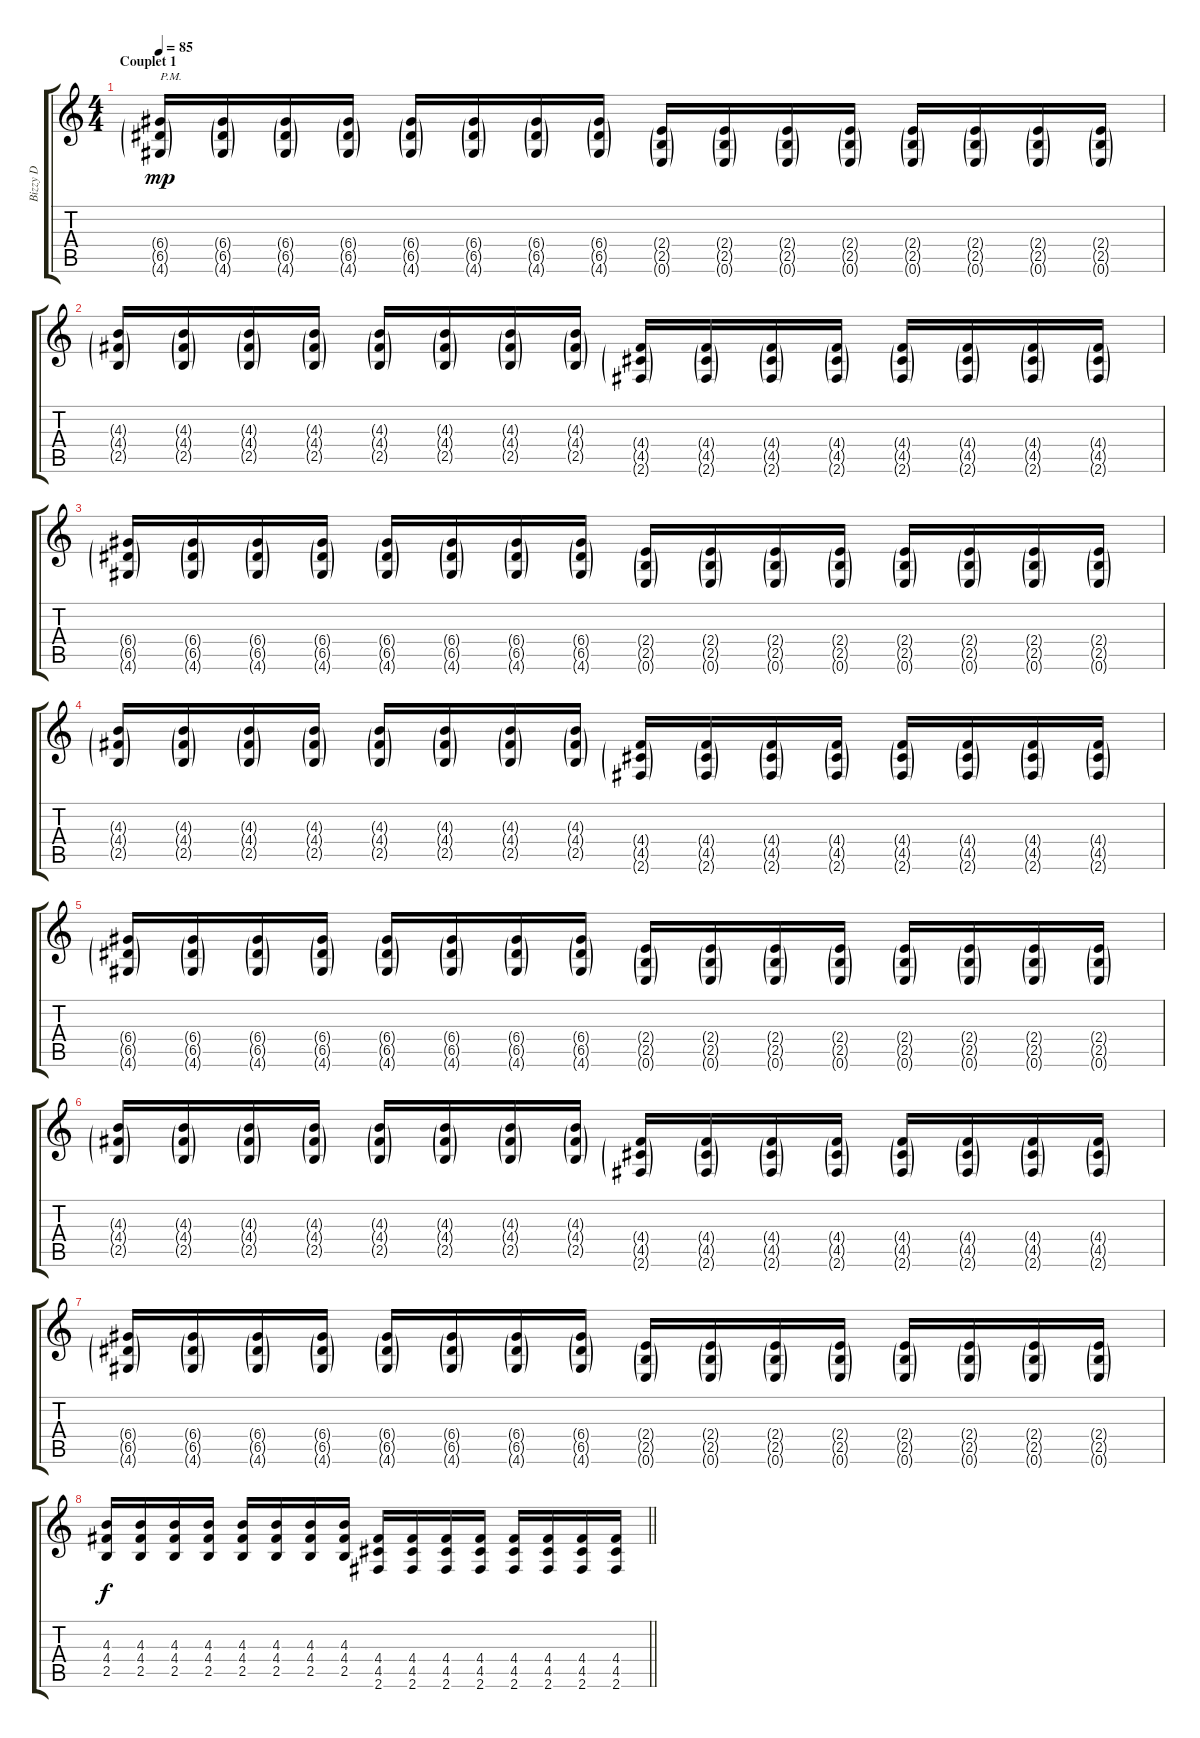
\track ("Bizzy D" "Bizzy D") {instrument distortionguitar}
\staff {score tabs}
\tuning (E4 B3 G3 D3 A2 E2) {hide}
\ts (4 4)
\section ("" "Couplet 1")
\tempo 85
\clef g2
\ks c
(6.4{g} 6.5{g} 4.6{g}).16{txt "P.M." dy mp} (6.4{g} 6.5{g} 4.6{g}).16 (6.4{g} 6.5{g} 4.6{g}).16 (6.4{g} 6.5{g} 4.6{g}).16 (6.4{g} 6.5{g} 4.6{g}).16 (6.4{g} 6.5{g} 4.6{g}).16 (6.4{g} 6.5{g} 4.6{g}).16 (6.4{g} 6.5{g} 4.6{g}).16 (2.4{g} 2.5{g} 0.6{g}).16 (2.4{g} 2.5{g} 0.6{g}).16 (2.4{g} 2.5{g} 0.6{g}).16 (2.4{g} 2.5{g} 0.6{g}).16 (2.4{g} 2.5{g} 0.6{g}).16 (2.4{g} 2.5{g} 0.6{g}).16 (2.4{g} 2.5{g} 0.6{g}).16 (2.4{g} 2.5{g} 0.6{g}).16 |
(4.3{g} 4.4{g} 2.5{g}).16 (4.3{g} 4.4{g} 2.5{g}).16 (4.3{g} 4.4{g} 2.5{g}).16 (4.3{g} 4.4{g} 2.5{g}).16 (4.3{g} 4.4{g} 2.5{g}).16 (4.3{g} 4.4{g} 2.5{g}).16 (4.3{g} 4.4{g} 2.5{g}).16 (4.3{g} 4.4{g} 2.5{g}).16 (4.4{g} 4.5{g} 2.6{g}).16 (4.4{g} 4.5{g} 2.6{g}).16 (4.4{g} 4.5{g} 2.6{g}).16 (4.4{g} 4.5{g} 2.6{g}).16 (4.4{g} 4.5{g} 2.6{g}).16 (4.4{g} 4.5{g} 2.6{g}).16 (4.4{g} 4.5{g} 2.6{g}).16 (4.4{g} 4.5{g} 2.6{g}).16 |
(6.4{g} 6.5{g} 4.6{g}).16 (6.4{g} 6.5{g} 4.6{g}).16 (6.4{g} 6.5{g} 4.6{g}).16 (6.4{g} 6.5{g} 4.6{g}).16 (6.4{g} 6.5{g} 4.6{g}).16 (6.4{g} 6.5{g} 4.6{g}).16 (6.4{g} 6.5{g} 4.6{g}).16 (6.4{g} 6.5{g} 4.6{g}).16 (2.4{g} 2.5{g} 0.6{g}).16 (2.4{g} 2.5{g} 0.6{g}).16 (2.4{g} 2.5{g} 0.6{g}).16 (2.4{g} 2.5{g} 0.6{g}).16 (2.4{g} 2.5{g} 0.6{g}).16 (2.4{g} 2.5{g} 0.6{g}).16 (2.4{g} 2.5{g} 0.6{g}).16 (2.4{g} 2.5{g} 0.6{g}).16 |
(4.3{g} 4.4{g} 2.5{g}).16 (4.3{g} 4.4{g} 2.5{g}).16 (4.3{g} 4.4{g} 2.5{g}).16 (4.3{g} 4.4{g} 2.5{g}).16 (4.3{g} 4.4{g} 2.5{g}).16 (4.3{g} 4.4{g} 2.5{g}).16 (4.3{g} 4.4{g} 2.5{g}).16 (4.3{g} 4.4{g} 2.5{g}).16 (4.4{g} 4.5{g} 2.6{g}).16 (4.4{g} 4.5{g} 2.6{g}).16 (4.4{g} 4.5{g} 2.6{g}).16 (4.4{g} 4.5{g} 2.6{g}).16 (4.4{g} 4.5{g} 2.6{g}).16 (4.4{g} 4.5{g} 2.6{g}).16 (4.4{g} 4.5{g} 2.6{g}).16 (4.4{g} 4.5{g} 2.6{g}).16 |
(6.4{g} 6.5{g} 4.6{g}).16 (6.4{g} 6.5{g} 4.6{g}).16 (6.4{g} 6.5{g} 4.6{g}).16 (6.4{g} 6.5{g} 4.6{g}).16 (6.4{g} 6.5{g} 4.6{g}).16 (6.4{g} 6.5{g} 4.6{g}).16 (6.4{g} 6.5{g} 4.6{g}).16 (6.4{g} 6.5{g} 4.6{g}).16 (2.4{g} 2.5{g} 0.6{g}).16 (2.4{g} 2.5{g} 0.6{g}).16 (2.4{g} 2.5{g} 0.6{g}).16 (2.4{g} 2.5{g} 0.6{g}).16 (2.4{g} 2.5{g} 0.6{g}).16 (2.4{g} 2.5{g} 0.6{g}).16 (2.4{g} 2.5{g} 0.6{g}).16 (2.4{g} 2.5{g} 0.6{g}).16 |
(4.3{g} 4.4{g} 2.5{g}).16 (4.3{g} 4.4{g} 2.5{g}).16 (4.3{g} 4.4{g} 2.5{g}).16 (4.3{g} 4.4{g} 2.5{g}).16 (4.3{g} 4.4{g} 2.5{g}).16 (4.3{g} 4.4{g} 2.5{g}).16 (4.3{g} 4.4{g} 2.5{g}).16 (4.3{g} 4.4{g} 2.5{g}).16 (4.4{g} 4.5{g} 2.6{g}).16 (4.4{g} 4.5{g} 2.6{g}).16 (4.4{g} 4.5{g} 2.6{g}).16 (4.4{g} 4.5{g} 2.6{g}).16 (4.4{g} 4.5{g} 2.6{g}).16 (4.4{g} 4.5{g} 2.6{g}).16 (4.4{g} 4.5{g} 2.6{g}).16 (4.4{g} 4.5{g} 2.6{g}).16 |
(6.4{g} 6.5{g} 4.6{g}).16 (6.4{g} 6.5{g} 4.6{g}).16 (6.4{g} 6.5{g} 4.6{g}).16 (6.4{g} 6.5{g} 4.6{g}).16 (6.4{g} 6.5{g} 4.6{g}).16 (6.4{g} 6.5{g} 4.6{g}).16 (6.4{g} 6.5{g} 4.6{g}).16 (6.4{g} 6.5{g} 4.6{g}).16 (2.4{g} 2.5{g} 0.6{g}).16 (2.4{g} 2.5{g} 0.6{g}).16 (2.4{g} 2.5{g} 0.6{g}).16 (2.4{g} 2.5{g} 0.6{g}).16 (2.4{g} 2.5{g} 0.6{g}).16 (2.4{g} 2.5{g} 0.6{g}).16 (2.4{g} 2.5{g} 0.6{g}).16 (2.4{g} 2.5{g} 0.6{g}).16 |
\barLineRight lightlight
(4.3 4.4 2.5).16{dy f} (4.3 4.4 2.5).16 (4.3 4.4 2.5).16 (4.3 4.4 2.5).16 (4.3 4.4 2.5).16 (4.3 4.4 2.5).16 (4.3 4.4 2.5).16 (4.3 4.4 2.5).16 (4.4 4.5 2.6).16 (4.4 4.5 2.6).16 (4.4 4.5 2.6).16 (4.4 4.5 2.6).16 (4.4 4.5 2.6).16 (4.4 4.5 2.6).16 (4.4 4.5 2.6).16 (4.4 4.5 2.6).16
